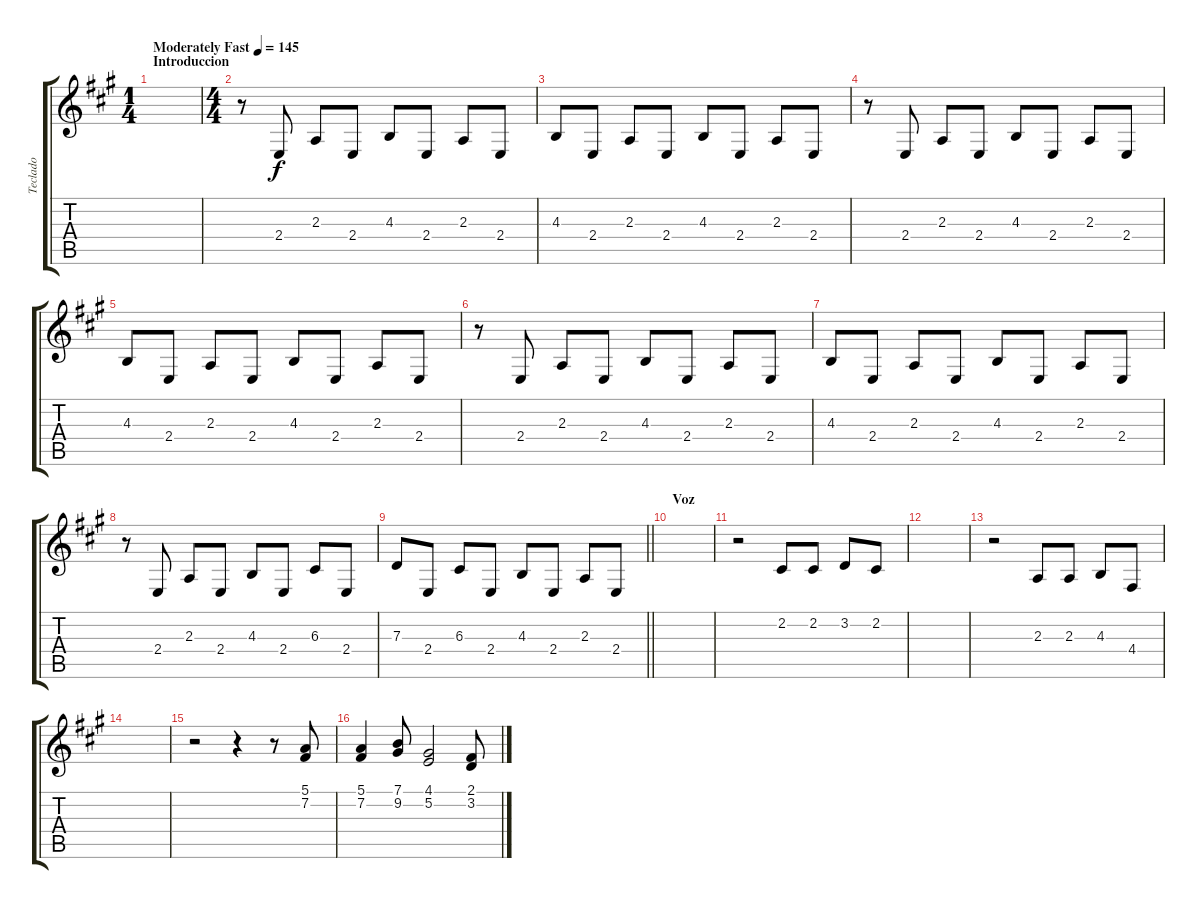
\track ("Teclado" "Teclado") {instrument lead2sawtooth}
\staff {score tabs}
\tuning (E4 B3 G3 D3 A2 E2) {hide}
\ts (1 4)
\section ("" "Introduccion")
\tempo (145 "Moderately Fast")
\clef g2
\ks a
|
\ts (4 4)
r.8 2.4.8 2.3.8 2.4.8 4.3.8 2.4.8 2.3.8 2.4.8 |
4.3.8 2.4.8 2.3.8 2.4.8 4.3.8 2.4.8 2.3.8 2.4.8 |
r.8 2.4.8 2.3.8 2.4.8 4.3.8 2.4.8 2.3.8 2.4.8 |
4.3.8 2.4.8 2.3.8 2.4.8 4.3.8 2.4.8 2.3.8 2.4.8 |
r.8 2.4.8 2.3.8 2.4.8 4.3.8 2.4.8 2.3.8 2.4.8 |
4.3.8 2.4.8 2.3.8 2.4.8 4.3.8 2.4.8 2.3.8 2.4.8 |
r.8 2.4.8 2.3.8 2.4.8 4.3.8 2.4.8 6.3.8 2.4.8 |
\barLineRight lightlight
7.3.8 2.4.8 6.3.8 2.4.8 4.3.8 2.4.8 2.3.8 2.4.8 |
\section ("" "Voz")
|
r.2 2.2.8 2.2.8 3.2.8 2.2.8 |
|
r.2 2.3.8 2.3.8 4.3.8 4.4.8 |
|
r.2 r.4 r.8 (5.1 7.2).8 |
(5.1 7.2).4 (7.1 9.2).8 (4.1 5.2).2 (2.1 3.2).8
